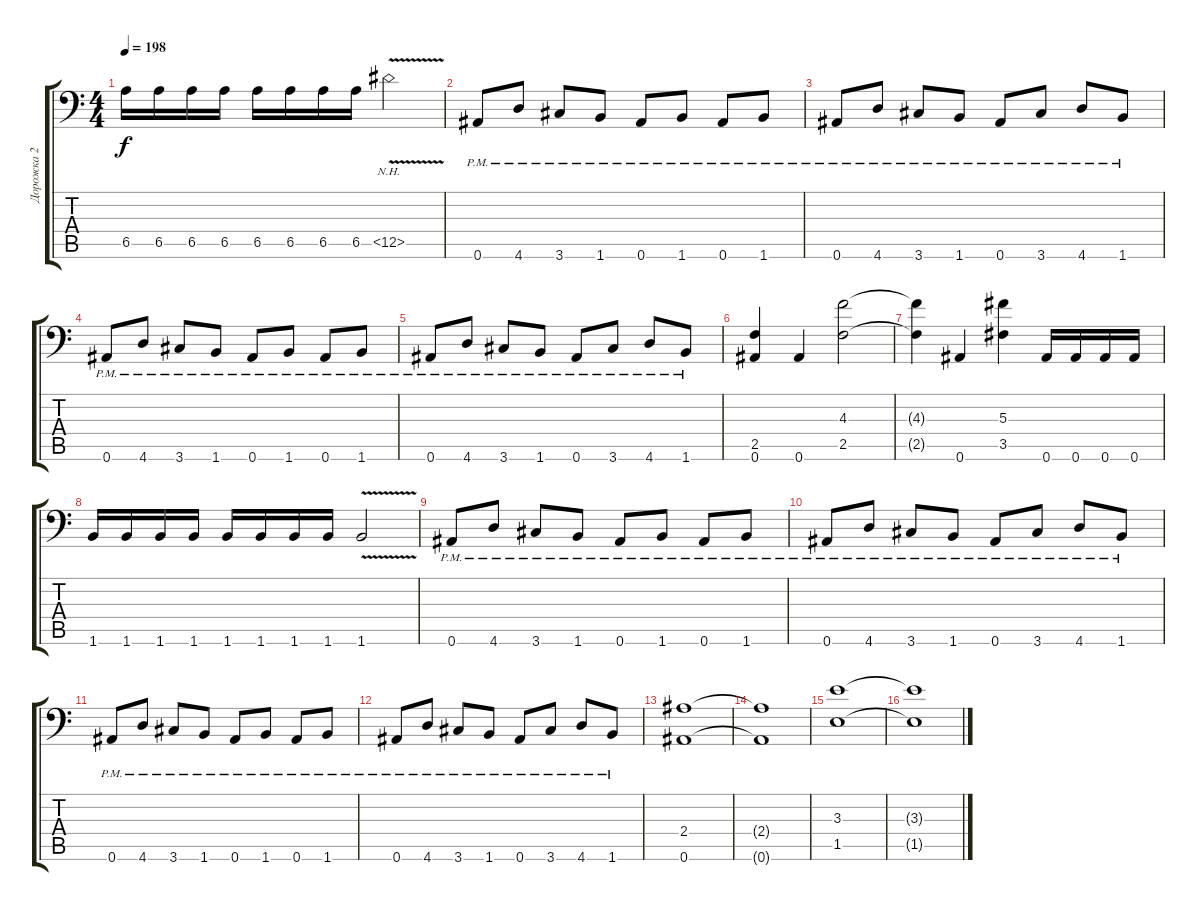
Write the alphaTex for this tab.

\track ("Дорожка 2" "Дорожка 2") {instrument distortionguitar}
\staff {score tabs}
\tuning (Bb3 F3 Db3 Ab2 Eb2 Bb1) {hide}
\ts (4 4)
\tempo 198
\clef f4
\ks c
6.5.16{dy f} 6.5.16 6.5.16 6.5.16 6.5.16 6.5.16 6.5.16 6.5.16 6.5{nh v}.2{instrument guitarharmonics} |
0.6{pm}.8{instrument distortionguitar} 4.6{pm}.8 3.6{pm}.8 1.6{pm}.8 0.6{pm}.8 1.6{pm}.8 0.6{pm}.8 1.6{pm}.8 |
0.6{pm}.8 4.6{pm}.8 3.6{pm}.8 1.6{pm}.8 0.6{pm}.8 3.6{pm}.8 4.6{pm}.8 1.6{pm}.8 |
0.6{pm}.8 4.6{pm}.8 3.6{pm}.8 1.6{pm}.8 0.6{pm}.8 1.6{pm}.8 0.6{pm}.8 1.6{pm}.8 |
0.6{pm}.8 4.6{pm}.8 3.6{pm}.8 1.6{pm}.8 0.6{pm}.8 3.6{pm}.8 4.6{pm}.8 1.6{pm}.8 |
(2.5 0.6).4 0.6.4 (4.3 2.5).2 |
(4.3{t} 2.5{t}).4 0.6.4 (5.3 3.5).4 0.6.16 0.6.16 0.6.16 0.6.16 |
1.6.16 1.6.16 1.6.16 1.6.16 1.6.16 1.6.16 1.6.16 1.6.16 1.6{v}.2{instrument guitarharmonics} |
0.6{pm}.8{instrument distortionguitar} 4.6{pm}.8 3.6{pm}.8 1.6{pm}.8 0.6{pm}.8 1.6{pm}.8 0.6{pm}.8 1.6{pm}.8 |
0.6{pm}.8 4.6{pm}.8 3.6{pm}.8 1.6{pm}.8 0.6{pm}.8 3.6{pm}.8 4.6{pm}.8 1.6{pm}.8 |
0.6{pm}.8 4.6{pm}.8 3.6{pm}.8 1.6{pm}.8 0.6{pm}.8 1.6{pm}.8 0.6{pm}.8 1.6{pm}.8 |
0.6{pm}.8 4.6{pm}.8 3.6{pm}.8 1.6{pm}.8 0.6{pm}.8 3.6{pm}.8 4.6{pm}.8 1.6{pm}.8 |
(2.4 0.6).1 |
(2.4{t} 0.6{t}).1 |
(3.3 1.5).1 |
(3.3{t} 1.5{t}).1
